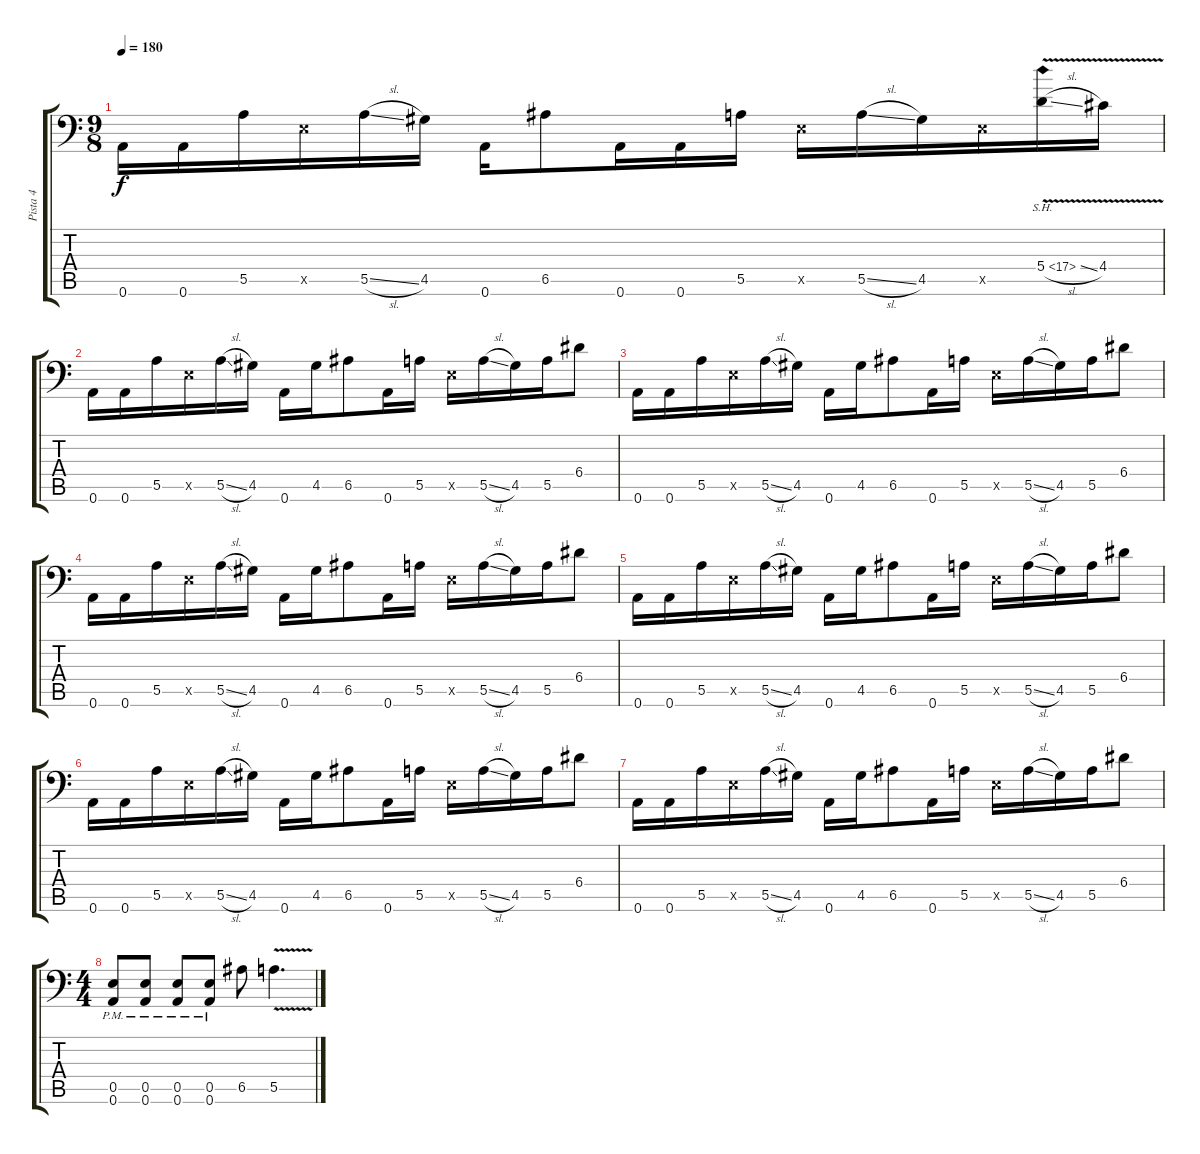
\track ("Pista 4" "Pista 4") {mute instrument distortionguitar}
\staff {score tabs}
\tuning (B3 Gb3 D3 A2 E2 A1) {hide}
\ts (9 8)
\tempo 180
\clef f4
\ks c
0.6.16{dy f} 0.6.16 5.5.16 0.5{x}.16 5.5{sl}.16 4.5.16 0.6.16 6.5.8 0.6.16 0.6.16 5.5.16 0.5{x}.16 5.5{sl}.16 4.5.16 0.5{x}.16 5.4{sh 12 v sl}.16 4.4{v}.16 |
0.6.16 0.6.16 5.5.16 0.5{x}.16 5.5{sl}.16 4.5.16 0.6.16 4.5.16 6.5.8 0.6.16 5.5.16 0.5{x}.16 5.5{sl}.16 4.5.16 5.5.16 6.4.8 |
0.6.16 0.6.16 5.5.16 0.5{x}.16 5.5{sl}.16 4.5.16 0.6.16 4.5.16 6.5.8 0.6.16 5.5.16 0.5{x}.16 5.5{sl}.16 4.5.16 5.5.16 6.4.8 |
0.6.16 0.6.16 5.5.16 0.5{x}.16 5.5{sl}.16 4.5.16 0.6.16 4.5.16 6.5.8 0.6.16 5.5.16 0.5{x}.16 5.5{sl}.16 4.5.16 5.5.16 6.4.8 |
0.6.16 0.6.16 5.5.16 0.5{x}.16 5.5{sl}.16 4.5.16 0.6.16 4.5.16 6.5.8 0.6.16 5.5.16 0.5{x}.16 5.5{sl}.16 4.5.16 5.5.16 6.4.8 |
0.6.16 0.6.16 5.5.16 0.5{x}.16 5.5{sl}.16 4.5.16 0.6.16 4.5.16 6.5.8 0.6.16 5.5.16 0.5{x}.16 5.5{sl}.16 4.5.16 5.5.16 6.4.8 |
0.6.16 0.6.16 5.5.16 0.5{x}.16 5.5{sl}.16 4.5.16 0.6.16 4.5.16 6.5.8 0.6.16 5.5.16 0.5{x}.16 5.5{sl}.16 4.5.16 5.5.16 6.4.8 |
\ts (4 4)
(0.5{pm} 0.6{pm}).8 (0.5{pm} 0.6{pm}).8 (0.5{pm} 0.6{pm}).8 (0.5{pm} 0.6{pm}).8 6.5.8 5.5{v}.4{d}
